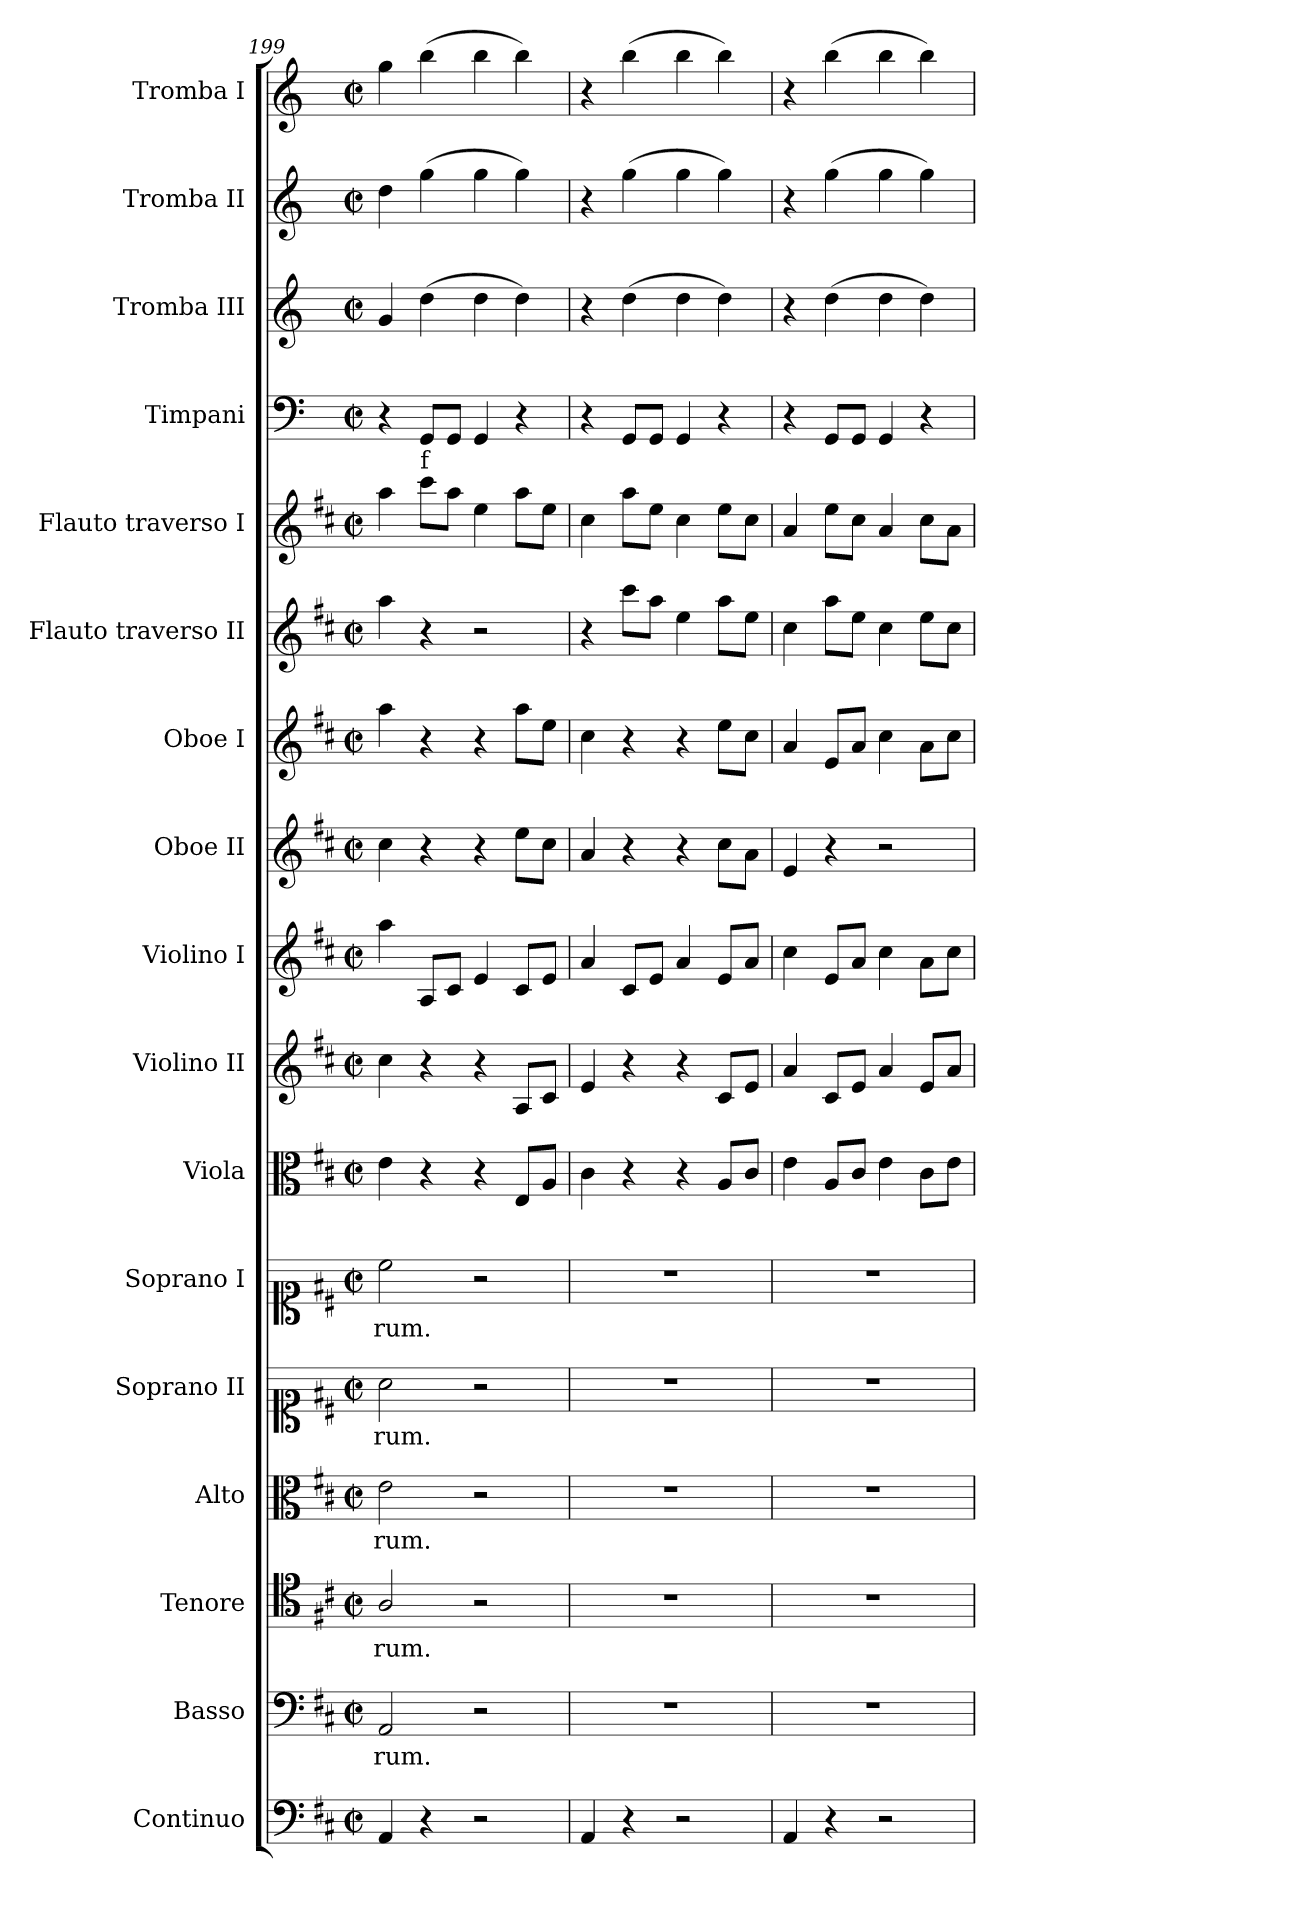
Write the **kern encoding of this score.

**kern	**kern	**text	**kern	**text	**kern	**text	**kern	**text	**kern	**text	**kern	**kern	**kern	**kern	**kern	**kern	**kern	**kern	**kern	**kern	**kern
*part17	*part16	*part16	*part15	*part15	*part14	*part14	*part13	*part13	*part12	*part12	*part11	*part10	*part9	*part8	*part7	*part6	*part5	*part4	*part3	*part2	*part1
*staff17	*staff16	*staff16	*staff15	*staff15	*staff14	*staff14	*staff13	*staff13	*staff12	*staff12	*staff11	*staff10	*staff9	*staff8	*staff7	*staff6	*staff5	*staff4	*staff3	*staff2	*staff1
*I"Continuo	*I"Basso	*	*I"Tenore	*	*I"Alto	*	*I"Soprano II	*	*I"Soprano I	*	*I"Viola	*I"Violino II	*I"Violino I	*I"Oboe II	*I"Oboe I	*I"Flauto traverso II	*I"Flauto traverso I	*I"Timpani	*I"Tromba III	*I"Tromba II	*I"Tromba I
*I'Cont.	*I'B.	*	*I'T.	*	*I'A.	*	*I'S. II	*	*I'S. I	*	*I'Vla.	*I'Vln. II	*I'Vln. I	*I'Ob. II	*I'Ob. I	*I'Fl. trv. II	*I'Fl. trv. I	*I'Timp.	*I'Tr. III	*I'Tr. II	*I'Tr. I
*clefF4	*clefF4	*	*clefC4	*	*clefC3	*	*clefC1	*	*clefC1	*	*clefC3	*clefG2	*clefG2	*clefG2	*clefG2	*clefG2	*clefG2	*clefF4	*clefG2	*clefG2	*clefG2
*	*	*	*	*	*	*	*	*	*	*	*	*	*	*	*	*	*	*ITrd-1c-2	*ITrd-1c-2	*ITrd-1c-2	*ITrd-1c-2
*k[f#c#]	*k[f#c#]	*	*k[f#c#]	*	*k[f#c#]	*	*k[f#c#]	*	*k[f#c#]	*	*k[f#c#]	*k[f#c#]	*k[f#c#]	*k[f#c#]	*k[f#c#]	*k[f#c#]	*k[f#c#]	*k[f#c#]	*k[f#c#]	*k[f#c#]	*k[f#c#]
*M2/2	*M2/2	*	*M2/2	*	*M2/2	*	*M2/2	*	*M2/2	*	*M2/2	*M2/2	*M2/2	*M2/2	*M2/2	*M2/2	*M2/2	*M2/2	*M2/2	*M2/2	*M2/2
*met(c|)	*met(c|)	*	*met(c|)	*	*met(c|)	*	*met(c|)	*	*met(c|)	*	*met(c|)	*met(c|)	*met(c|)	*met(c|)	*met(c|)	*met(c|)	*met(c|)	*met(c|)	*met(c|)	*met(c|)	*met(c|)
=199	=199	=199	=199	=199	=199	=199	=199	=199	=199	=199	=199	=199	=199	=199	=199	=199	=199	=199	=199	=199	=199
4AA/	2AA/	-rum.	2A/	-rum.	2e\	-rum.	2a\	-rum.	2cc#\	-rum.	4e\	4cc#\	4aa\	4cc#\	4aa\	4aa\	4aa\	4r	4a/	4ee\	4aa\
!	!	!	!	!	!	!	!	!	!	!	!	!	!	!	!	!	!LO:TX:a:t=f	!	!	!	!
4r	.	.	.	.	.	.	.	.	.	.	4r	4r	8A/L	4r	4r	4r	8ccc#\L	8AA/L	(4ee\	(4aa\	(4ccc#\
.	.	.	.	.	.	.	.	.	.	.	.	.	8c#/J	.	.	.	8aa\J	8AA/J	.	.	.
2r	2r	.	2r	.	2r	.	2r	.	2r	.	4r	4r	4e/	4r	4r	2r	4ee\	4AA/	4ee\	4aa\	4ccc#\
.	.	.	.	.	.	.	.	.	.	.	8E/L	8A/L	8c#/L	8ee\L	8aa\L	.	8aa\L	4r	4ee\)	4aa\)	4ccc#\)
.	.	.	.	.	.	.	.	.	.	.	8A/J	8c#/J	8e/J	8cc#\J	8ee\J	.	8ee\J	.	.	.	.
=200	=200	=200	=200	=200	=200	=200	=200	=200	=200	=200	=200	=200	=200	=200	=200	=200	=200	=200	=200	=200	=200
4AA/	1r	.	1r	.	1r	.	1r	.	1r	.	4c#\	4e/	4a/	4a/	4cc#\	4r	4cc#\	4r	4r	4r	4r
4r	.	.	.	.	.	.	.	.	.	.	4r	4r	8c#/L	4r	4r	8ccc#\L	8aa\L	8AA/L	(4ee\	(4aa\	(4ccc#\
.	.	.	.	.	.	.	.	.	.	.	.	.	8e/J	.	.	8aa\J	8ee\J	8AA/J	.	.	.
2r	.	.	.	.	.	.	.	.	.	.	4r	4r	4a/	4r	4r	4ee\	4cc#\	4AA/	4ee\	4aa\	4ccc#\
.	.	.	.	.	.	.	.	.	.	.	8A/L	8c#/L	8e/L	8cc#\L	8ee\L	8aa\L	8ee\L	4r	4ee\)	4aa\)	4ccc#\)
.	.	.	.	.	.	.	.	.	.	.	8c#/J	8e/J	8a/J	8a\J	8cc#\J	8ee\J	8cc#\J	.	.	.	.
=201	=201	=201	=201	=201	=201	=201	=201	=201	=201	=201	=201	=201	=201	=201	=201	=201	=201	=201	=201	=201	=201
4AA/	1r	.	1r	.	1r	.	1r	.	1r	.	4e\	4a/	4cc#\	4e/	4a/	4cc#\	4a/	4r	4r	4r	4r
4r	.	.	.	.	.	.	.	.	.	.	8A/L	8c#/L	8e/L	4r	8e/L	8aa\L	8ee\L	8AA/L	(4ee\	(4aa\	(4ccc#\
.	.	.	.	.	.	.	.	.	.	.	8c#/J	8e/J	8a/J	.	8a/J	8ee\J	8cc#\J	8AA/J	.	.	.
2r	.	.	.	.	.	.	.	.	.	.	4e\	4a/	4cc#\	2r	4cc#\	4cc#\	4a/	4AA/	4ee\	4aa\	4ccc#\
.	.	.	.	.	.	.	.	.	.	.	8c#\L	8e/L	8a\L	.	8a\L	8ee\L	8cc#\L	4r	4ee\)	4aa\)	4ccc#\)
.	.	.	.	.	.	.	.	.	.	.	8e\J	8a/J	8cc#\J	.	8cc#\J	8cc#\J	8a\J	.	.	.	.
=	=	=	=	=	=	=	=	=	=	=	=	=	=	=	=	=	=	=	=	=	=
*-	*-	*-	*-	*-	*-	*-	*-	*-	*-	*-	*-	*-	*-	*-	*-	*-	*-	*-	*-	*-	*-
